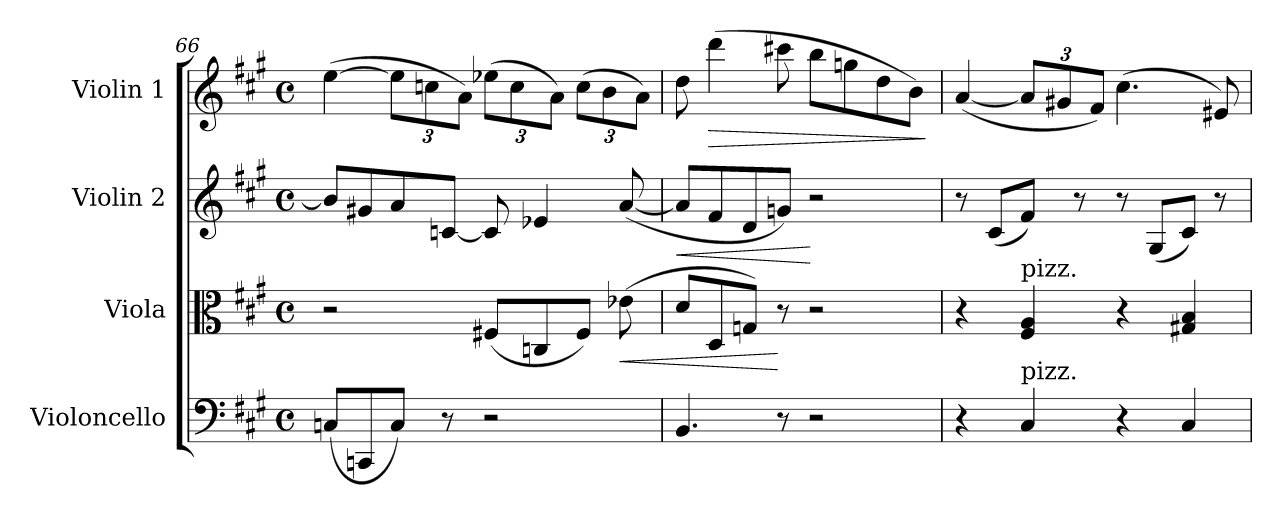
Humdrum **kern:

**kern	**kern	**dynam	**kern	**dynam	**kern	**dynam
*part4	*part3	*part3	*part2	*part2	*part1	*part1
*staff4	*staff3	*staff3	*staff2	*staff2	*staff1	*staff1
*I"Violoncello	*I"Viola	*	*I"Violin 2	*	*I"Violin 1	*
*I'Vc	*I'Vla	*	*I'Vln	*	*I'Vln	*
*clefF4	*clefC3	*	*clefG2	*	*clefG2	*
*k[f#c#g#]	*k[f#c#g#]	*	*k[f#c#g#]	*	*k[f#c#g#]	*
*M4/4	*M4/4	*	*M4/4	*	*M4/4	*
*met(c)	*met(c)	*	*met(c)	*	*met(c)	*
=66	=66	=66	=66	=66	=66	=66
(8Cn/L	2r	.	8b/L]	.	([4ee\	.
8CCn/	.	.	8g#X/	.	.	.
*	*	*	*	*	*Xbrackettup	*
8C/J)	.	.	8a/	.	12ee\L]	.
.	.	.	.	.	12ccn\	.
8r	.	.	[8cn/J	.	.	.
.	.	.	.	.	12a\J)	.
2r	(8F#X/L	.	8c/]	.	(12ee-X\L	.
.	.	.	.	.	12cc\	.
.	8Cn/	.	4e-X/	.	.	.
.	.	.	.	.	12a\J)	.
.	8F#/J)	.	.	.	(12cc\L	.
.	.	.	.	.	12b\	.
!	!	!LO:HP:b	!	!	!	!
.	(8e-X\	<	([8a/	.	.	.
.	.	.	.	.	12a\J)	.
=67	=67	=67	=67	=67	=67	=67
!	!	!	!	!LO:HP:b	!	!
4.BB/	8d/L	.	8a/L]	<	8dd\	.
!	!	!	!	!	!	!LO:HP:b
.	8D/	.	8f#/	.	(4ddd\	>
.	8Gn/J)	.	8d/	.	.	.
8r	8r	[	8gn/J)	.	8ccc#X\	.
2r	2r	.	2r	[	8bb\L	.
.	.	.	.	.	8ggn\	.
.	.	.	.	.	8dd\	.
.	.	.	.	.	8b\J)	.
.	.	.	.	.	.	]
=68	=68	=68	=68	=68	=68	=68
4r	4r	.	8r	.	([4a/	.
.	.	.	(8c#/L	.	.	.
!	!LO:TX:a:t=pizz.	!	!	!	!	!
!LO:TX:a:t=pizz.	!	!	!	!	!	!
4C#/	4F#/ 4A/	.	8f#/J)	.	12a/L]	.
.	.	.	.	.	12g#X/	.
.	.	.	8r	.	.	.
.	.	.	.	.	12f#/J)	.
4r	4r	.	8r	.	(4.cc#\	.
.	.	.	(8G#/L	.	.	.
4C#/	4G#X/ 4B/	.	8c#/J)	.	.	.
.	.	.	8r	.	8e#X/)	.
=	=	=	=	=	=	=
*-	*-	*-	*-	*-	*-	*-
